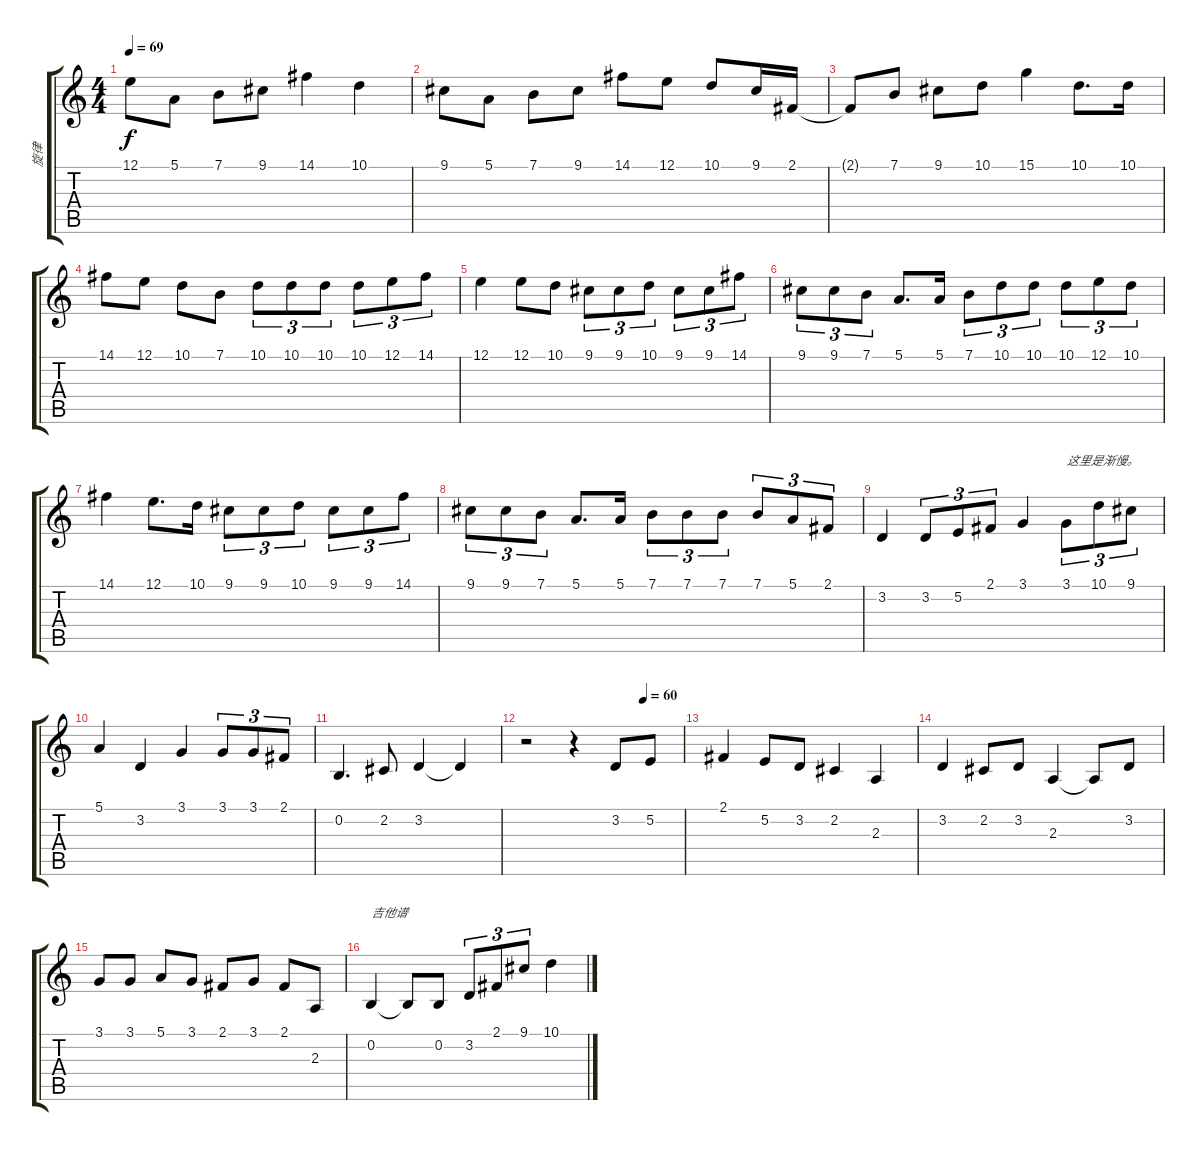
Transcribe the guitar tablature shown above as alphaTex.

\track ("旋律" "旋律") {instrument flute}
\staff {score tabs}
\tuning (E4 B3 G3 D3 A2 E2) {hide}
\ts (4 4)
\tempo 69
\clef g2
\ks c
12.1.8{dy f} 5.1.8 7.1.8 9.1.8 14.1.4 10.1.4 |
9.1.8 5.1.8 7.1.8 9.1.8 14.1.8 12.1.8 10.1.8 9.1.16 2.1.16 |
2.1{t}.8 7.1.8 9.1.8 10.1.8 15.1.4 10.1.8{d} 10.1.16 |
14.1.8 12.1.8 10.1.8 7.1.8 10.1.8{tu (3 2)} 10.1.8{tu (3 2)} 10.1.8{tu (3 2)} 10.1.8{tu (3 2)} 12.1.8{tu (3 2)} 14.1.8{tu (3 2)} |
12.1.4 12.1.8 10.1.8 9.1.8{tu (3 2)} 9.1.8{tu (3 2)} 10.1.8{tu (3 2)} 9.1.8{tu (3 2)} 9.1.8{tu (3 2)} 14.1.8{tu (3 2)} |
9.1.8{tu (3 2)} 9.1.8{tu (3 2)} 7.1.8{tu (3 2)} 5.1.8{d} 5.1.16 7.1.8{tu (3 2)} 10.1.8{tu (3 2)} 10.1.8{tu (3 2)} 10.1.8{tu (3 2)} 12.1.8{tu (3 2)} 10.1.8{tu (3 2)} |
14.1.4 12.1.8{d} 10.1.16 9.1.8{tu (3 2)} 9.1.8{tu (3 2)} 10.1.8{tu (3 2)} 9.1.8{tu (3 2)} 9.1.8{tu (3 2)} 14.1.8{tu (3 2)} |
9.1.8{tu (3 2)} 9.1.8{tu (3 2)} 7.1.8{tu (3 2)} 5.1.8{d} 5.1.16 7.1.8{tu (3 2)} 7.1.8{tu (3 2)} 7.1.8{tu (3 2)} 7.1.8{tu (3 2)} 5.1.8{tu (3 2)} 2.1.8{tu (3 2)} |
3.2.4 3.2.8{tu (3 2)} 5.2.8{tu (3 2)} 2.1.8{tu (3 2)} 3.1.4 3.1.8{tu (3 2) txt "这里是渐慢。"} 10.1.8{tu (3 2)} 9.1.8{tu (3 2)} |
5.1.4 3.2.4 3.1.4 3.1.8{tu (3 2)} 3.1.8{tu (3 2)} 2.1.8{tu (3 2)} |
0.2.4{d} 2.2.8 3.2.4 3.2{t}.4 |
\tempo (60 0.75)
r.2 r.4 3.2.8 5.2.8 |
2.1.4 5.2.8 3.2.8 2.2.4 2.3.4 |
3.2.4 2.2.8 3.2.8 2.3.4 2.3{t}.8 3.2.8 |
3.1.8 3.1.8 5.1.8 3.1.8 2.1.8 3.1.8 2.1.8 2.3.8 |
0.2.4{txt "吉他谱"} 0.2{t}.8 0.2.8 3.2.8{tu (3 2)} 2.1.8{tu (3 2)} 9.1.8{tu (3 2)} 10.1.4
